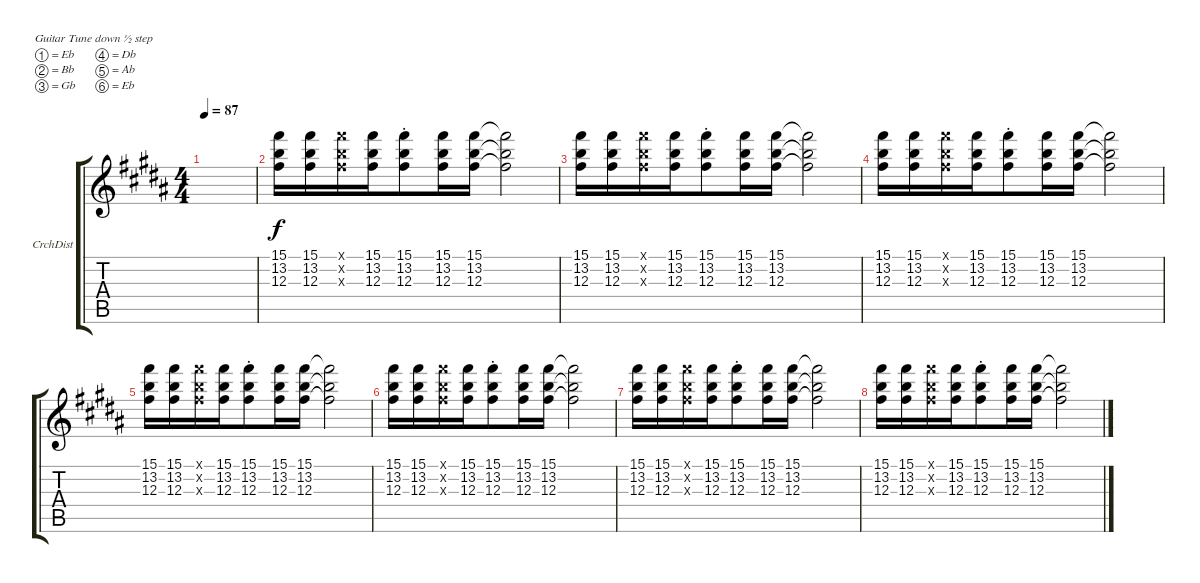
\bracketExtendMode groupsimilarinstruments
\firstSystemTrackNameOrientation horizontal
\otherSystemsTrackNameOrientation horizontal
\track ("E-Guitar (Crunch&Dist)(Lead)" "CrchDist") {multiBarRest instrument distortionguitar}
\staff {score tabs}
\tuning (Eb4 Bb3 Gb3 Db3 Ab2 Eb2)
\ts (4 4)
\beaming (8 4 4)
\tempo 87
\clef g2
\ks b
|
(15.1 13.2 12.3).16 (15.1 13.2 12.3).16 (15.1{x} 13.2{x} 12.3{x}).16 (15.1 13.2 12.3).16 (15.1{st} 13.2{st} 12.3{st}).8 (15.1 13.2 12.3).16 (15.1 13.2 12.3).16 (15.1{t} 13.2{t} 12.3{t}).2 |
(15.1 13.2 12.3).16 (15.1 13.2 12.3).16 (15.1{x} 13.2{x} 12.3{x}).16 (15.1 13.2 12.3).16 (15.1{st} 13.2{st} 12.3{st}).8 (15.1 13.2 12.3).16 (15.1 13.2 12.3).16 (15.1{t} 13.2{t} 12.3{t}).2 |
(15.1 13.2 12.3).16 (15.1 13.2 12.3).16 (15.1{x} 13.2{x} 12.3{x}).16 (15.1 13.2 12.3).16 (15.1{st} 13.2{st} 12.3{st}).8 (15.1 13.2 12.3).16 (15.1 13.2 12.3).16 (15.1{t} 13.2{t} 12.3{t}).2 |
(15.1 13.2 12.3).16 (15.1 13.2 12.3).16 (15.1{x} 13.2{x} 12.3{x}).16 (15.1 13.2 12.3).16 (15.1{st} 13.2{st} 12.3{st}).8 (15.1 13.2 12.3).16 (15.1 13.2 12.3).16 (15.1{t} 13.2{t} 12.3{t}).2 |
(15.1 13.2 12.3).16 (15.1 13.2 12.3).16 (15.1{x} 13.2{x} 12.3{x}).16 (15.1 13.2 12.3).16 (15.1{st} 13.2{st} 12.3{st}).8 (15.1 13.2 12.3).16 (15.1 13.2 12.3).16 (15.1{t} 13.2{t} 12.3{t}).2 |
(15.1 13.2 12.3).16 (15.1 13.2 12.3).16 (15.1{x} 13.2{x} 12.3{x}).16 (15.1 13.2 12.3).16 (15.1{st} 13.2{st} 12.3{st}).8 (15.1 13.2 12.3).16 (15.1 13.2 12.3).16 (15.1{t} 13.2{t} 12.3{t}).2 |
(15.1 13.2 12.3).16 (15.1 13.2 12.3).16 (15.1{x} 13.2{x} 12.3{x}).16 (15.1 13.2 12.3).16 (15.1{st} 13.2{st} 12.3{st}).8 (15.1 13.2 12.3).16 (15.1 13.2 12.3).16 (15.1{t} 13.2{t} 12.3{t}).2
